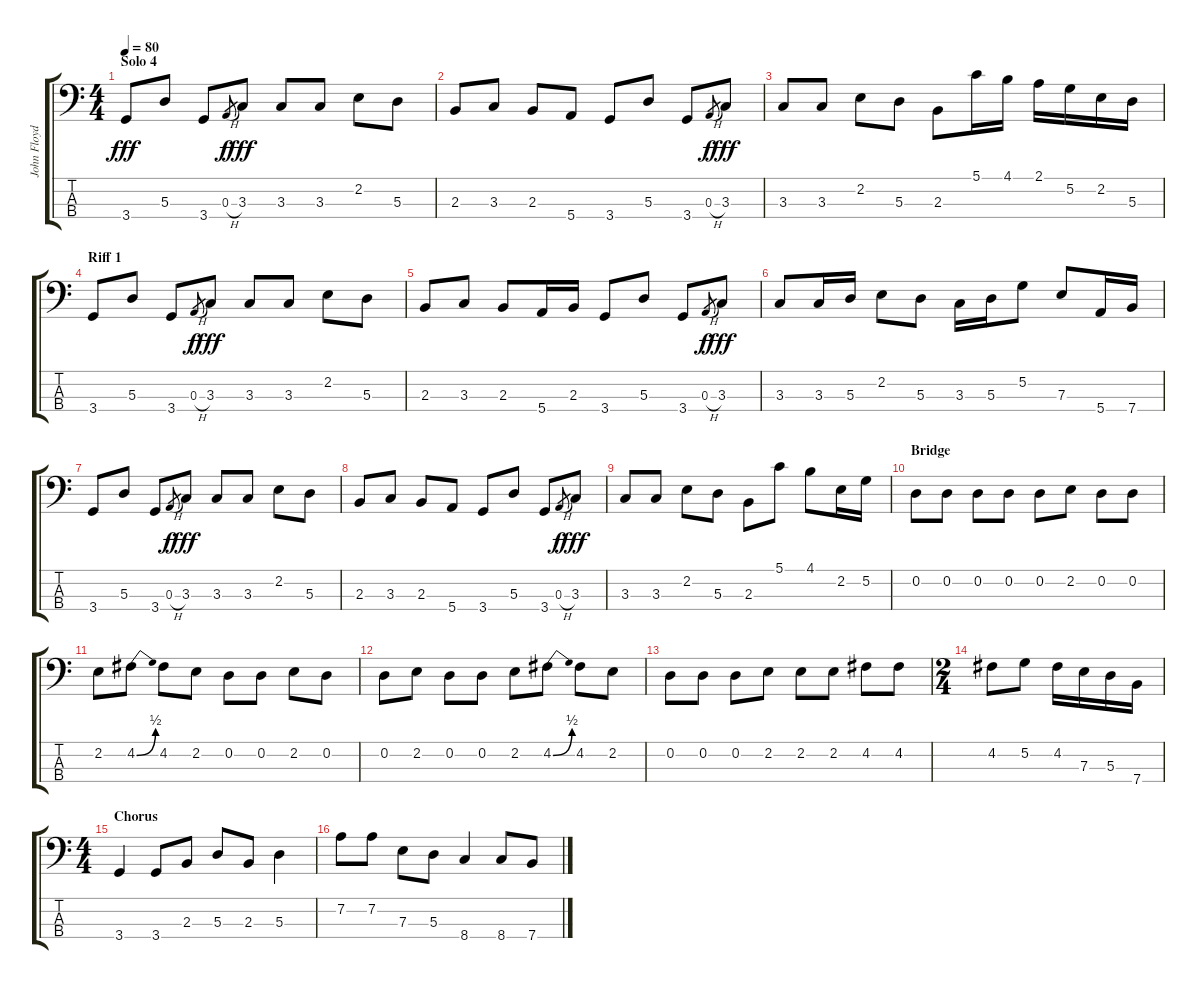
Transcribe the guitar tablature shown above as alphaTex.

\track ("John Floyd" "John Floyd") {instrument acousticguitarsteel}
\staff {score tabs}
\tuning (G2 D2 A1 E1) {hide}
\ts (4 4)
\section ("" "Solo 4")
\tempo 80
\clef f4
\ks c
3.4.8{dy fff} 5.3.8 3.4.8 0.3{h}.8{gr dy f} 3.3.8{dy fff} 3.3.8 3.3.8 2.2.8 5.3.8 |
2.3.8 3.3.8 2.3.8 5.4.8 3.4.8 5.3.8 3.4.8 0.3{h}.8{gr dy f} 3.3.8{dy fff} |
3.3.8 3.3.8 2.2.8 5.3.8 2.3.8 5.1.16 4.1.16 2.1.16 5.2.16 2.2.16 5.3.16 |
\section ("" "Riff 1")
3.4.8 5.3.8 3.4.8 0.3{h}.8{gr dy f} 3.3.8{dy fff} 3.3.8 3.3.8 2.2.8 5.3.8 |
2.3.8 3.3.8 2.3.8 5.4.16 2.3.16 3.4.8 5.3.8 3.4.8 0.3{h}.8{gr dy f} 3.3.8{dy fff} |
3.3.8 3.3.16 5.3.16 2.2.8 5.3.8 3.3.16 5.3.16 5.2.8 7.3.8 5.4.16 7.4.16 |
3.4.8 5.3.8 3.4.8 0.3{h}.8{gr dy f} 3.3.8{dy fff} 3.3.8 3.3.8 2.2.8 5.3.8 |
2.3.8 3.3.8 2.3.8 5.4.8 3.4.8 5.3.8 3.4.8 0.3{h}.8{gr dy f} 3.3.8{dy fff} |
3.3.8 3.3.8 2.2.8 5.3.8 2.3.8 5.1.8 4.1.8 2.2.16 5.2.16 |
\section ("" "Bridge")
0.2.8 0.2.8 0.2.8 0.2.8 0.2.8 2.2.8 0.2.8 0.2.8 |
2.2.8 4.2{be (bend 0 0 60 2)}.8 4.2.8 2.2.8 0.2.8 0.2.8 2.2.8 0.2.8 |
0.2.8 2.2.8 0.2.8 0.2.8 2.2.8 4.2{be (bend 0 0 60 2)}.8 4.2.8 2.2.8 |
0.2.8 0.2.8 0.2.8 2.2.8 2.2.8 2.2.8 4.2.8 4.2.8 |
\ts (2 4)
4.2.8 5.2.8 4.2.16 7.3.16 5.3.16 7.4.16 |
\ts (4 4)
\section ("" "Chorus")
3.4.4 3.4.8 2.3.8 5.3.8 2.3.8 5.3.4 |
7.2.8 7.2.8 7.3.8 5.3.8 8.4.4 8.4.8 7.4.8
